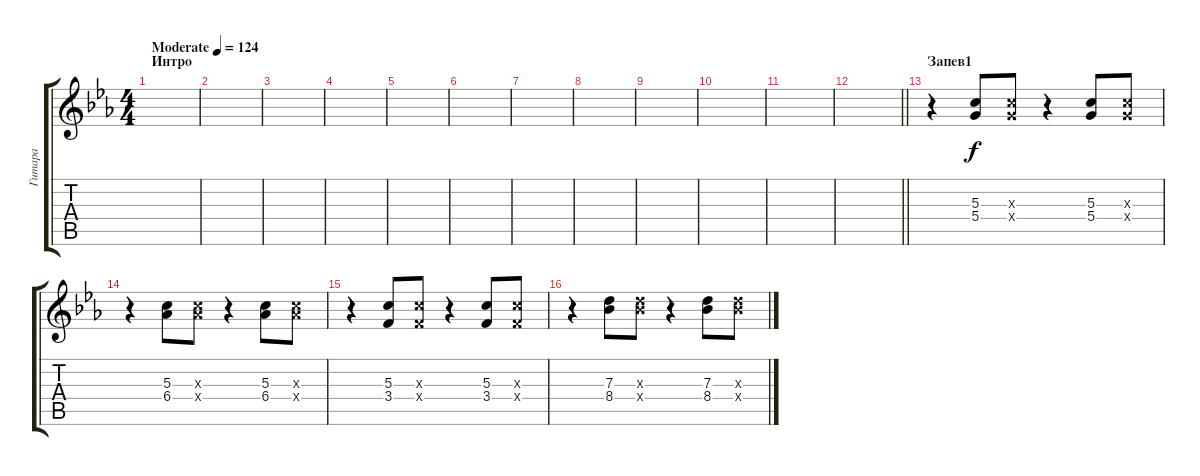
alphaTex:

\track ("Гитара" "Гитара") {instrument overdrivenguitar}
\staff {score tabs}
\tuning (E4 B3 G3 D3 A2 E2) {hide}
\ts (4 4)
\section ("" "Интро")
\tempo (124 "Moderate")
\clef g2
\ks cminor
|
|
|
|
|
|
|
|
|
|
|
\barLineRight lightlight
|
\section ("" "Запев1")
r.4 (5.3 5.4).8 (5.3{x} 5.4{x}).8 r.4 (5.3 5.4).8 (5.3{x} 5.4{x}).8 |
r.4 (5.3 6.4).8 (5.3{x} 6.4{x}).8 r.4 (5.3 6.4).8 (5.3{x} 6.4{x}).8 |
r.4 (5.3 3.4).8 (5.3{x} 3.4{x}).8 r.4 (5.3 3.4).8 (5.3{x} 3.4{x}).8 |
r.4 (7.3 8.4).8 (7.3{x} 8.4{x}).8 r.4 (7.3 8.4).8 (7.3{x} 8.4{x}).8
